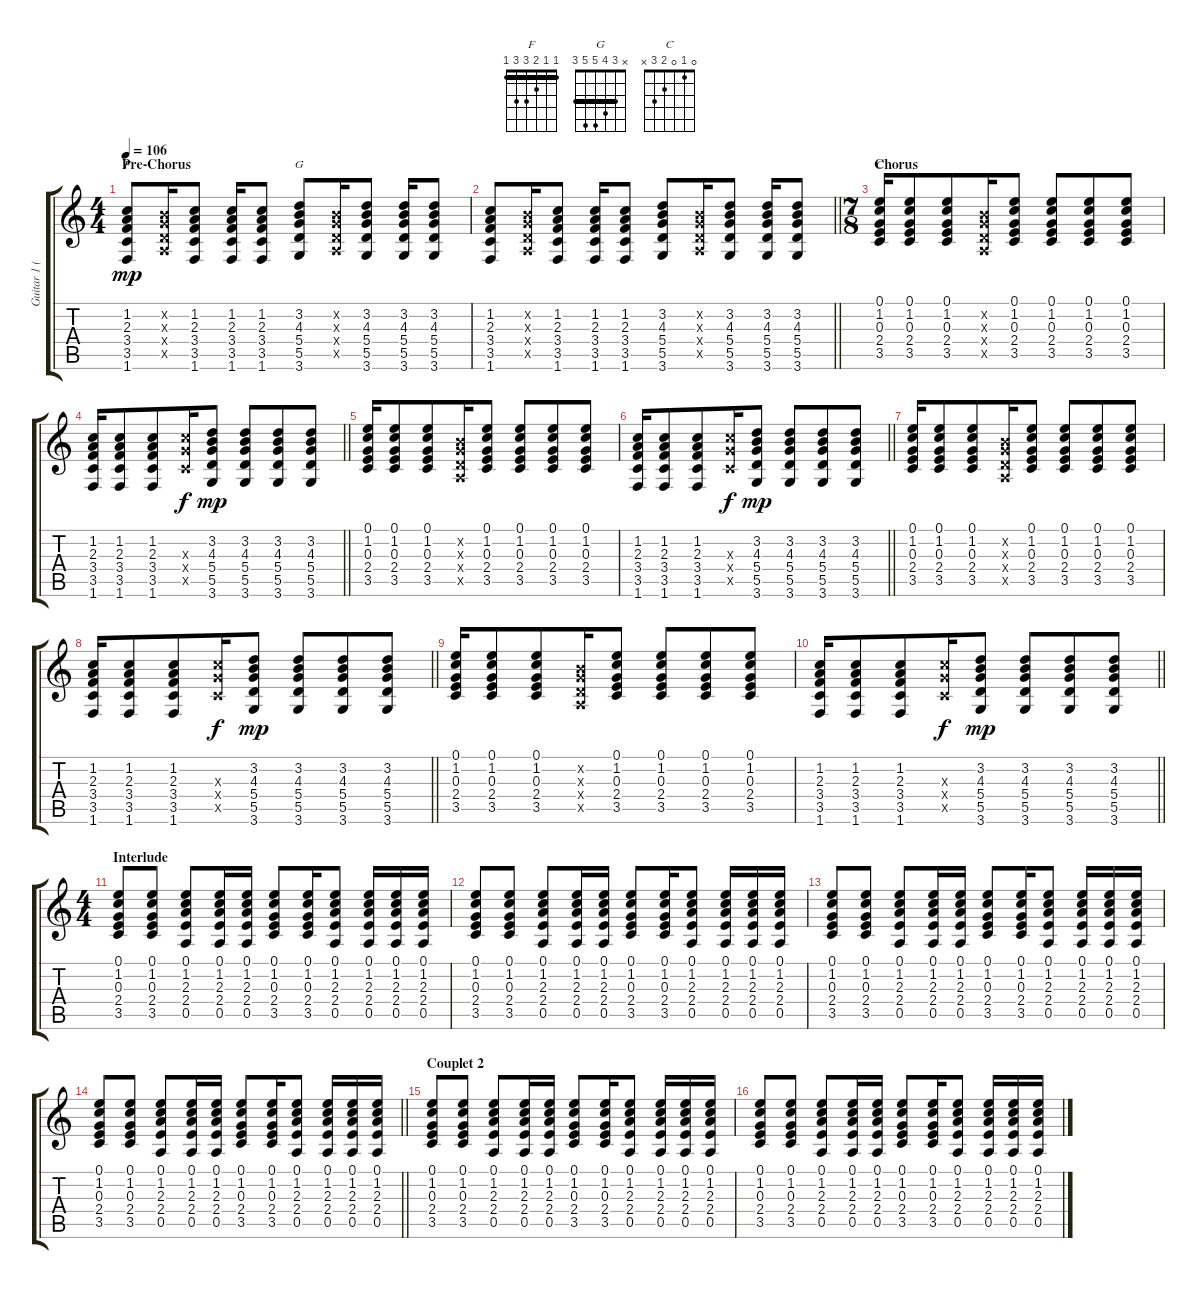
\track ("Guitar 1 (Acoustic)" "Guitar 1 (") {instrument acousticguitarsteel}
\staff {score tabs}
\tuning (E4 B3 G3 D3 A2 E2) {hide}
\chord ("F" 1 1 2 3 3 1) {barre 1}
\chord ("G" x 3 4 5 5 3) {barre 3}
\chord ("C" 0 1 0 2 3 x)
\ts (4 4)
\section ("" "Pre-Chorus")
\tempo 106
\clef g2
\ks c
(1.2 2.3 3.4 3.5 1.6).8{ch "F" dy mp} (0.2{x} 0.3{x} 0.4{x} 0.5{x}).16 (1.2 2.3 3.4 3.5 1.6).8 (1.2 2.3 3.4 3.5 1.6).16 (1.2 2.3 3.4 3.5 1.6).8 (3.2 4.3 5.4 5.5 3.6).8{ch "G"} (0.2{x} 0.3{x} 0.4{x} 0.5{x}).16 (3.2 4.3 5.4 5.5 3.6).8 (3.2 4.3 5.4 5.5 3.6).16 (3.2 4.3 5.4 5.5 3.6).8 |
\barLineRight lightlight
(1.2 2.3 3.4 3.5 1.6).8 (0.2{x} 0.3{x} 0.4{x} 0.5{x}).16 (1.2 2.3 3.4 3.5 1.6).8 (1.2 2.3 3.4 3.5 1.6).16 (1.2 2.3 3.4 3.5 1.6).8 (3.2 4.3 5.4 5.5 3.6).8 (0.2{x} 0.3{x} 0.4{x} 0.5{x}).16 (3.2 4.3 5.4 5.5 3.6).8 (3.2 4.3 5.4 5.5 3.6).16 (3.2 4.3 5.4 5.5 3.6).8 |
\ts (7 8)
\section ("" "Chorus")
(0.1 1.2 0.3 2.4 3.5).16{ch "C"} (0.1 1.2 0.3 2.4 3.5).8 (0.1 1.2 0.3 2.4 3.5).8 (0.2{x} 0.3{x} 0.4{x} 0.5{x}).16 (0.1 1.2 0.3 2.4 3.5).8 (0.1 1.2 0.3 2.4 3.5).8 (0.1 1.2 0.3 2.4 3.5).8 (0.1 1.2 0.3 2.4 3.5).8 |
\barLineRight lightlight
(1.2 2.3 3.4 3.5 1.6).16 (1.2 2.3 3.4 3.5 1.6).8 (1.2 2.3 3.4 3.5 1.6).8 (5.3{x} 5.4{x} 3.5{x}).16{dy f} (3.2 4.3 5.4 5.5 3.6).8{dy mp} (3.2 4.3 5.4 5.5 3.6).8 (3.2 4.3 5.4 5.5 3.6).8 (3.2 4.3 5.4 5.5 3.6).8 |
(0.1 1.2 0.3 2.4 3.5).16 (0.1 1.2 0.3 2.4 3.5).8 (0.1 1.2 0.3 2.4 3.5).8 (0.2{x} 0.3{x} 0.4{x} 0.5{x}).16 (0.1 1.2 0.3 2.4 3.5).8 (0.1 1.2 0.3 2.4 3.5).8 (0.1 1.2 0.3 2.4 3.5).8 (0.1 1.2 0.3 2.4 3.5).8 |
\barLineRight lightlight
(1.2 2.3 3.4 3.5 1.6).16 (1.2 2.3 3.4 3.5 1.6).8 (1.2 2.3 3.4 3.5 1.6).8 (5.3{x} 5.4{x} 3.5{x}).16{dy f} (3.2 4.3 5.4 5.5 3.6).8{dy mp} (3.2 4.3 5.4 5.5 3.6).8 (3.2 4.3 5.4 5.5 3.6).8 (3.2 4.3 5.4 5.5 3.6).8 |
(0.1 1.2 0.3 2.4 3.5).16 (0.1 1.2 0.3 2.4 3.5).8 (0.1 1.2 0.3 2.4 3.5).8 (0.2{x} 0.3{x} 0.4{x} 0.5{x}).16 (0.1 1.2 0.3 2.4 3.5).8 (0.1 1.2 0.3 2.4 3.5).8 (0.1 1.2 0.3 2.4 3.5).8 (0.1 1.2 0.3 2.4 3.5).8 |
\barLineRight lightlight
(1.2 2.3 3.4 3.5 1.6).16 (1.2 2.3 3.4 3.5 1.6).8 (1.2 2.3 3.4 3.5 1.6).8 (5.3{x} 5.4{x} 3.5{x}).16{dy f} (3.2 4.3 5.4 5.5 3.6).8{dy mp} (3.2 4.3 5.4 5.5 3.6).8 (3.2 4.3 5.4 5.5 3.6).8 (3.2 4.3 5.4 5.5 3.6).8 |
(0.1 1.2 0.3 2.4 3.5).16 (0.1 1.2 0.3 2.4 3.5).8 (0.1 1.2 0.3 2.4 3.5).8 (0.2{x} 0.3{x} 0.4{x} 0.5{x}).16 (0.1 1.2 0.3 2.4 3.5).8 (0.1 1.2 0.3 2.4 3.5).8 (0.1 1.2 0.3 2.4 3.5).8 (0.1 1.2 0.3 2.4 3.5).8 |
\barLineRight lightlight
(1.2 2.3 3.4 3.5 1.6).16 (1.2 2.3 3.4 3.5 1.6).8 (1.2 2.3 3.4 3.5 1.6).8 (5.3{x} 5.4{x} 3.5{x}).16{dy f} (3.2 4.3 5.4 5.5 3.6).8{dy mp} (3.2 4.3 5.4 5.5 3.6).8 (3.2 4.3 5.4 5.5 3.6).8 (3.2 4.3 5.4 5.5 3.6).8 |
\ts (4 4)
\section ("" "Interlude")
(0.1 1.2 0.3 2.4 3.5).8 (0.1 1.2 0.3 2.4 3.5).8 (0.1 1.2 2.3 2.4 0.5).8 (0.1 1.2 2.3 2.4 0.5).16 (0.1 1.2 2.3 2.4 0.5).16 (0.1 1.2 0.3 2.4 3.5).8 (0.1 1.2 0.3 2.4 3.5).16 (0.1 1.2 2.3 2.4 0.5).8 (0.1 1.2 2.3 2.4 0.5).16 (0.1 1.2 2.3 2.4 0.5).16 (0.1 1.2 2.3 2.4 0.5).16 |
(0.1 1.2 0.3 2.4 3.5).8 (0.1 1.2 0.3 2.4 3.5).8 (0.1 1.2 2.3 2.4 0.5).8 (0.1 1.2 2.3 2.4 0.5).16 (0.1 1.2 2.3 2.4 0.5).16 (0.1 1.2 0.3 2.4 3.5).8 (0.1 1.2 0.3 2.4 3.5).16 (0.1 1.2 2.3 2.4 0.5).8 (0.1 1.2 2.3 2.4 0.5).16 (0.1 1.2 2.3 2.4 0.5).16 (0.1 1.2 2.3 2.4 0.5).16 |
(0.1 1.2 0.3 2.4 3.5).8 (0.1 1.2 0.3 2.4 3.5).8 (0.1 1.2 2.3 2.4 0.5).8 (0.1 1.2 2.3 2.4 0.5).16 (0.1 1.2 2.3 2.4 0.5).16 (0.1 1.2 0.3 2.4 3.5).8 (0.1 1.2 0.3 2.4 3.5).16 (0.1 1.2 2.3 2.4 0.5).8 (0.1 1.2 2.3 2.4 0.5).16 (0.1 1.2 2.3 2.4 0.5).16 (0.1 1.2 2.3 2.4 0.5).16 |
\barLineRight lightlight
(0.1 1.2 0.3 2.4 3.5).8 (0.1 1.2 0.3 2.4 3.5).8 (0.1 1.2 2.3 2.4 0.5).8 (0.1 1.2 2.3 2.4 0.5).16 (0.1 1.2 2.3 2.4 0.5).16 (0.1 1.2 0.3 2.4 3.5).8 (0.1 1.2 0.3 2.4 3.5).16 (0.1 1.2 2.3 2.4 0.5).8 (0.1 1.2 2.3 2.4 0.5).16 (0.1 1.2 2.3 2.4 0.5).16 (0.1 1.2 2.3 2.4 0.5).16 |
\section ("" "Couplet 2")
(0.1 1.2 0.3 2.4 3.5).8 (0.1 1.2 0.3 2.4 3.5).8 (0.1 1.2 2.3 2.4 0.5).8 (0.1 1.2 2.3 2.4 0.5).16 (0.1 1.2 2.3 2.4 0.5).16 (0.1 1.2 0.3 2.4 3.5).8 (0.1 1.2 0.3 2.4 3.5).16 (0.1 1.2 2.3 2.4 0.5).8 (0.1 1.2 2.3 2.4 0.5).16 (0.1 1.2 2.3 2.4 0.5).16 (0.1 1.2 2.3 2.4 0.5).16 |
(0.1 1.2 0.3 2.4 3.5).8 (0.1 1.2 0.3 2.4 3.5).8 (0.1 1.2 2.3 2.4 0.5).8 (0.1 1.2 2.3 2.4 0.5).16 (0.1 1.2 2.3 2.4 0.5).16 (0.1 1.2 0.3 2.4 3.5).8 (0.1 1.2 0.3 2.4 3.5).16 (0.1 1.2 2.3 2.4 0.5).8 (0.1 1.2 2.3 2.4 0.5).16 (0.1 1.2 2.3 2.4 0.5).16 (0.1 1.2 2.3 2.4 0.5).16
